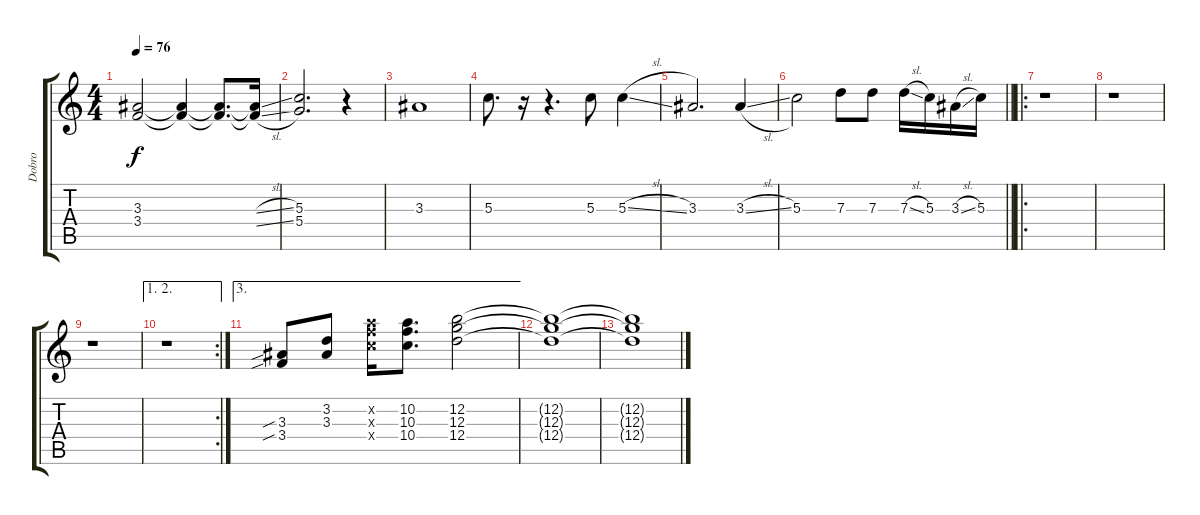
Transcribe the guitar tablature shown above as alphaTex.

\track ("Dobro" "Dobro") {instrument acousticguitarsteel}
\staff {score tabs}
\tuning (E4 B3 G3 D3 A2 E2) {hide}
\ts (4 4)
\tempo 76
\clef g2
\ks c
(3.3 3.4).2{dy f} (3.3{t} 3.4{t}).4 (3.3{t} 3.4{t}).8{d} (3.3{sl t} 3.4{sl t}).16 |
(5.3 5.4).2{d} r.4 |
3.3.1 |
5.3.8{d} r.16 r.4{d} 5.3.8 5.3{sl}.4 |
3.3.2{d} 3.3{sl}.4 |
\barLineRight lightlight
5.3.2 7.3.8 7.3.8 7.3{sl}.16 5.3.16 3.3{sl}.16 5.3.16 |
\ro
r.1 |
r.1 |
r.1 |
\ae (1 2)
\rc 2
r.1 |
\ae 3
(3.3{sib} 3.4{sib}).8 (3.2 3.3).8 (10.2{x} 10.3{x} 10.4{x}).16 (10.2 10.3 10.4).8{d} (12.2 12.3 12.4).2 |
(12.2{t} 12.3{t} 12.4{t}).1 |
(12.2{t} 12.3{t} 12.4{t}).1
